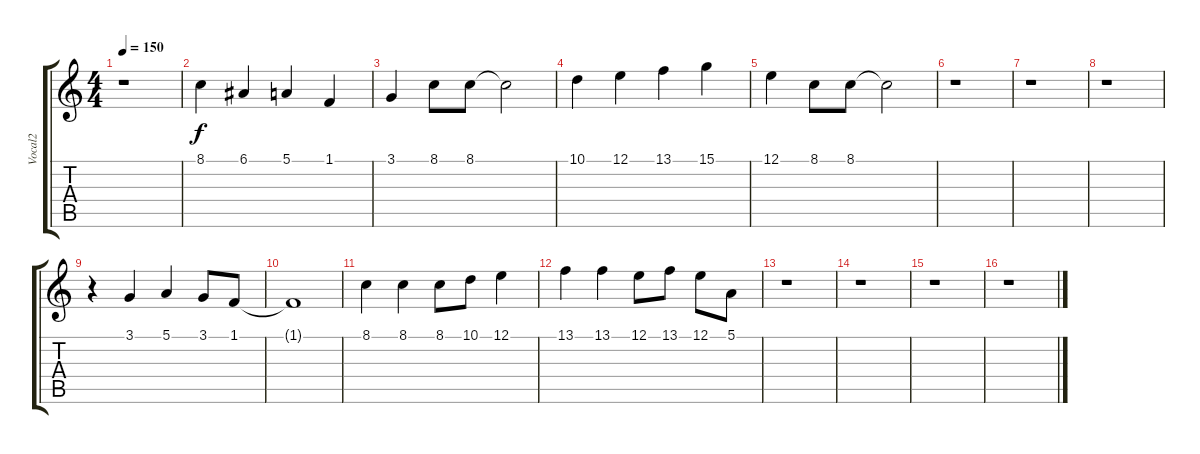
\track ("Vocal2" "Vocal2") {instrument violin}
\staff {score tabs}
\tuning (E4 B3 G3 D3 A2 E2) {hide}
\ts (4 4)
\tempo 150
\clef g2
\ks c
r.1{dy f} |
8.1.4 6.1.4 5.1.4 1.1.4 |
3.1.4 8.1.8 8.1.8 8.1{t}.2 |
10.1.4 12.1.4 13.1.4 15.1.4 |
12.1.4 8.1.8 8.1.8 8.1{t}.2 |
r.1 |
r.1 |
r.1 |
r.4 3.1.4 5.1.4 3.1.8 1.1.8 |
1.1{t}.1 |
8.1.4 8.1.4 8.1.8 10.1.8 12.1.4 |
13.1.4 13.1.4 12.1.8 13.1.8 12.1.8 5.1.8 |
r.1 |
r.1 |
r.1 |
r.1
